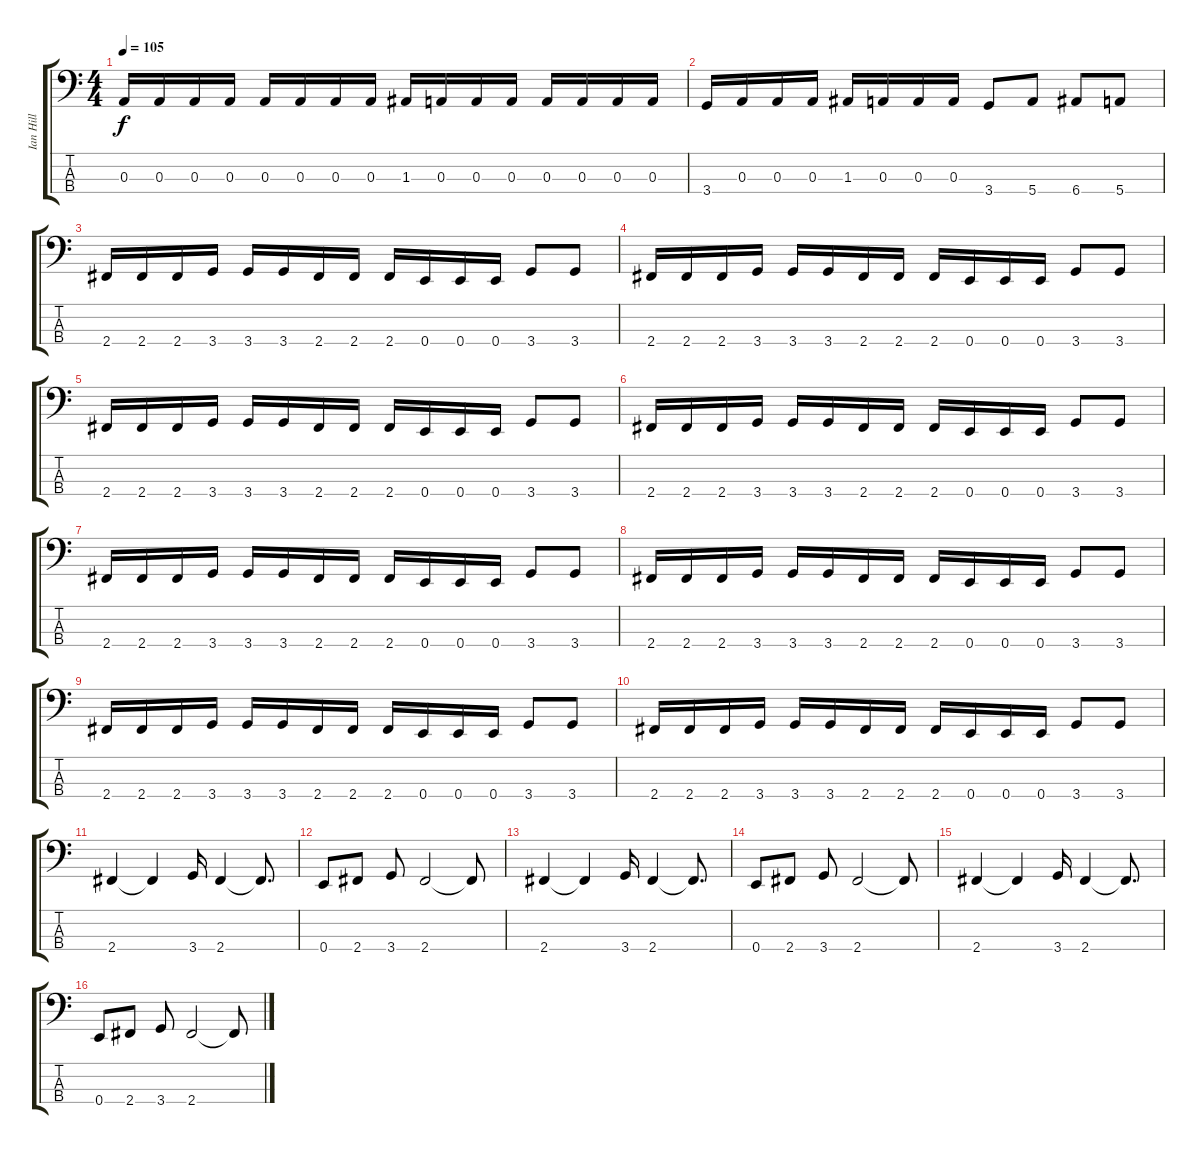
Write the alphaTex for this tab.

\track ("Ian Hill" "Ian Hill") {instrument electricbasspick}
\staff {score tabs}
\tuning (G2 D2 A1 E1) {hide}
\ts (4 4)
\tempo 105
\clef f4
\ks c
0.3.16{dy f} 0.3.16 0.3.16 0.3.16 0.3.16 0.3.16 0.3.16 0.3.16 1.3.16 0.3.16 0.3.16 0.3.16 0.3.16 0.3.16 0.3.16 0.3.16 |
3.4.16 0.3.16 0.3.16 0.3.16 1.3.16 0.3.16 0.3.16 0.3.16 3.4.8 5.4.8 6.4.8 5.4.8 |
2.4.16 2.4.16 2.4.16 3.4.16 3.4.16 3.4.16 2.4.16 2.4.16 2.4.16 0.4.16 0.4.16 0.4.16 3.4.8 3.4.8 |
2.4.16 2.4.16 2.4.16 3.4.16 3.4.16 3.4.16 2.4.16 2.4.16 2.4.16 0.4.16 0.4.16 0.4.16 3.4.8 3.4.8 |
2.4.16 2.4.16 2.4.16 3.4.16 3.4.16 3.4.16 2.4.16 2.4.16 2.4.16 0.4.16 0.4.16 0.4.16 3.4.8 3.4.8 |
2.4.16 2.4.16 2.4.16 3.4.16 3.4.16 3.4.16 2.4.16 2.4.16 2.4.16 0.4.16 0.4.16 0.4.16 3.4.8 3.4.8 |
2.4.16 2.4.16 2.4.16 3.4.16 3.4.16 3.4.16 2.4.16 2.4.16 2.4.16 0.4.16 0.4.16 0.4.16 3.4.8 3.4.8 |
2.4.16 2.4.16 2.4.16 3.4.16 3.4.16 3.4.16 2.4.16 2.4.16 2.4.16 0.4.16 0.4.16 0.4.16 3.4.8 3.4.8 |
2.4.16 2.4.16 2.4.16 3.4.16 3.4.16 3.4.16 2.4.16 2.4.16 2.4.16 0.4.16 0.4.16 0.4.16 3.4.8 3.4.8 |
2.4.16 2.4.16 2.4.16 3.4.16 3.4.16 3.4.16 2.4.16 2.4.16 2.4.16 0.4.16 0.4.16 0.4.16 3.4.8 3.4.8 |
2.4.4 2.4{t}.4 3.4.16 2.4.4 2.4{t}.8{d} |
0.4.8 2.4.8 3.4.8 2.4.2 2.4{t}.8 |
2.4.4 2.4{t}.4 3.4.16 2.4.4 2.4{t}.8{d} |
0.4.8 2.4.8 3.4.8 2.4.2 2.4{t}.8 |
2.4.4 2.4{t}.4 3.4.16 2.4.4 2.4{t}.8{d} |
0.4.8 2.4.8 3.4.8 2.4.2 2.4{t}.8
